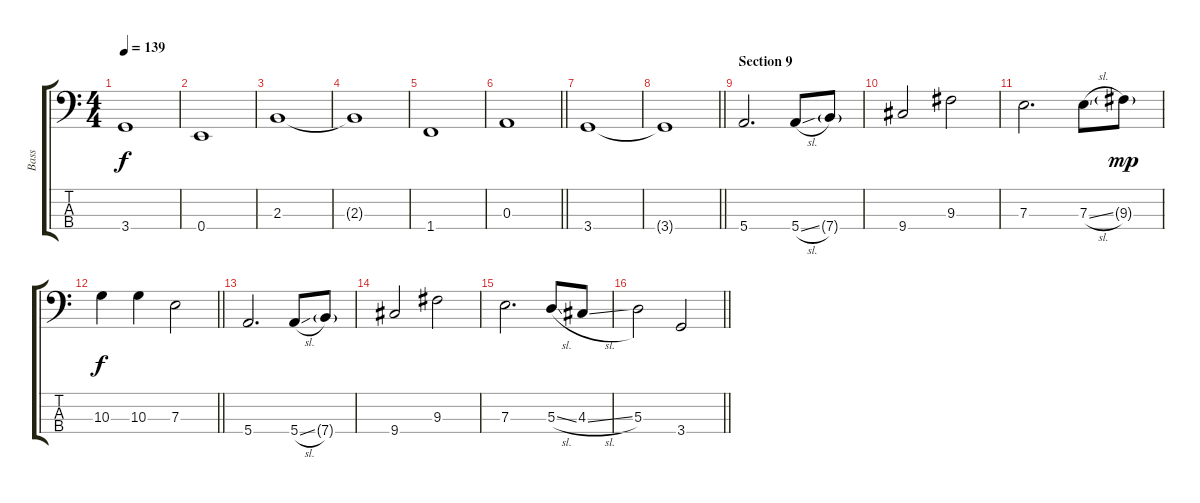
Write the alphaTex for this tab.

\track ("Bass" "Bass") {instrument electricbassfinger}
\staff {score tabs}
\tuning (G2 D2 A1 E1) {hide}
\ts (4 4)
\tempo 139
\clef f4
\ks c
3.4.1{dy f} |
0.4.1 |
2.3.1 |
2.3{t}.1 |
1.4.1 |
\barLineRight lightlight
0.3.1 |
3.4.1 |
\barLineRight lightlight
3.4{t}.1 |
\section ("" "Section 9")
5.4.2{d} 5.4{sl}.8 7.4{g}.8 |
9.4.2 9.3.2 |
7.3.2{d} 7.3{sl}.8 9.3{g}.8{dy mp} |
\barLineRight lightlight
10.3.4{dy f} 10.3.4 7.3.2 |
5.4.2{d} 5.4{sl}.8 7.4{g}.8 |
9.4.2 9.3.2 |
7.3.2{d} 5.3{sl}.8 4.3{sl}.8 |
\barLineRight lightlight
5.3.2 3.4.2
